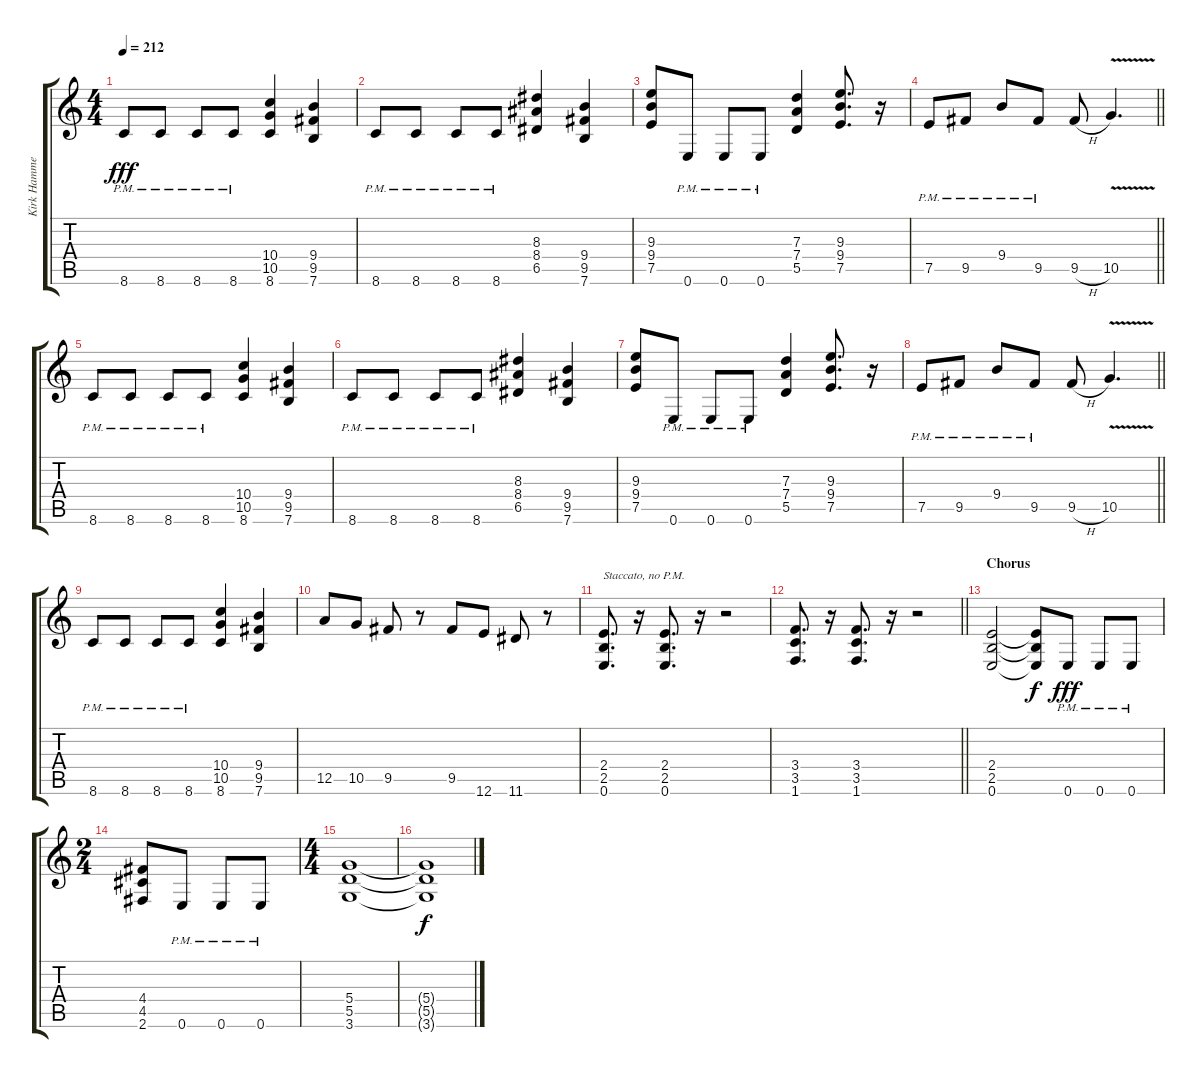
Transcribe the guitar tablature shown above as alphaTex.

\track ("Kirk Hammett" "Kirk Hamme") {instrument distortionguitar}
\staff {score tabs}
\tuning (E4 B3 G3 D3 A2 E2) {hide}
\ts (4 4)
\tempo 212
\clef g2
\ks c
8.6{pm}.8{dy fff} 8.6{pm}.8 8.6{pm}.8 8.6{pm}.8 (10.4 10.5 8.6).4 (9.4 9.5 7.6).4 |
8.6{pm}.8 8.6{pm}.8 8.6{pm}.8 8.6{pm}.8 (8.3 8.4 6.5).4 (9.4 9.5 7.6).4 |
(9.3 9.4 7.5).8 0.6{pm}.8 0.6{pm}.8 0.6{pm}.8 (7.3 7.4 5.5).4 (9.3 9.4 7.5).8{d} r.16 |
\barLineRight lightlight
7.5{pm}.8 9.5{pm}.8 9.4{pm}.8 9.5{pm}.8 9.5{h}.8 10.5{v}.4{d} |
8.6{pm}.8 8.6{pm}.8 8.6{pm}.8 8.6{pm}.8 (10.4 10.5 8.6).4 (9.4 9.5 7.6).4 |
8.6{pm}.8 8.6{pm}.8 8.6{pm}.8 8.6{pm}.8 (8.3 8.4 6.5).4 (9.4 9.5 7.6).4 |
(9.3 9.4 7.5).8 0.6{pm}.8 0.6{pm}.8 0.6{pm}.8 (7.3 7.4 5.5).4 (9.3 9.4 7.5).8{d} r.16 |
\barLineRight lightlight
7.5{pm}.8 9.5{pm}.8 9.4{pm}.8 9.5{pm}.8 9.5{h}.8 10.5{v}.4{d} |
8.6{pm}.8 8.6{pm}.8 8.6{pm}.8 8.6{pm}.8 (10.4 10.5 8.6).4 (9.4 9.5 7.6).4 |
12.5.8 10.5.8 9.5.8 r.8 9.5.8 12.6.8 11.6.8 r.8 |
(2.4 2.5 0.6).8{d txt "Staccato, no P.M."} r.16 (2.4 2.5 0.6).8{d} r.16 r.2 |
\barLineRight lightlight
(3.4 3.5 1.6).8{d} r.16 (3.4 3.5 1.6).8{d} r.16 r.2 |
\section ("" "Chorus")
(2.4 2.5 0.6).2 (2.4{t} 2.5{t} 0.6{t}).8{dy f} 0.6{pm}.8{dy fff} 0.6{pm}.8 0.6{pm}.8 |
\ts (2 4)
(4.4 4.5 2.6).8 0.6{pm}.8 0.6{pm}.8 0.6{pm}.8 |
\ts (4 4)
(5.4 5.5 3.6).1 |
(5.4{t} 5.5{t} 3.6{t}).1{dy f}
